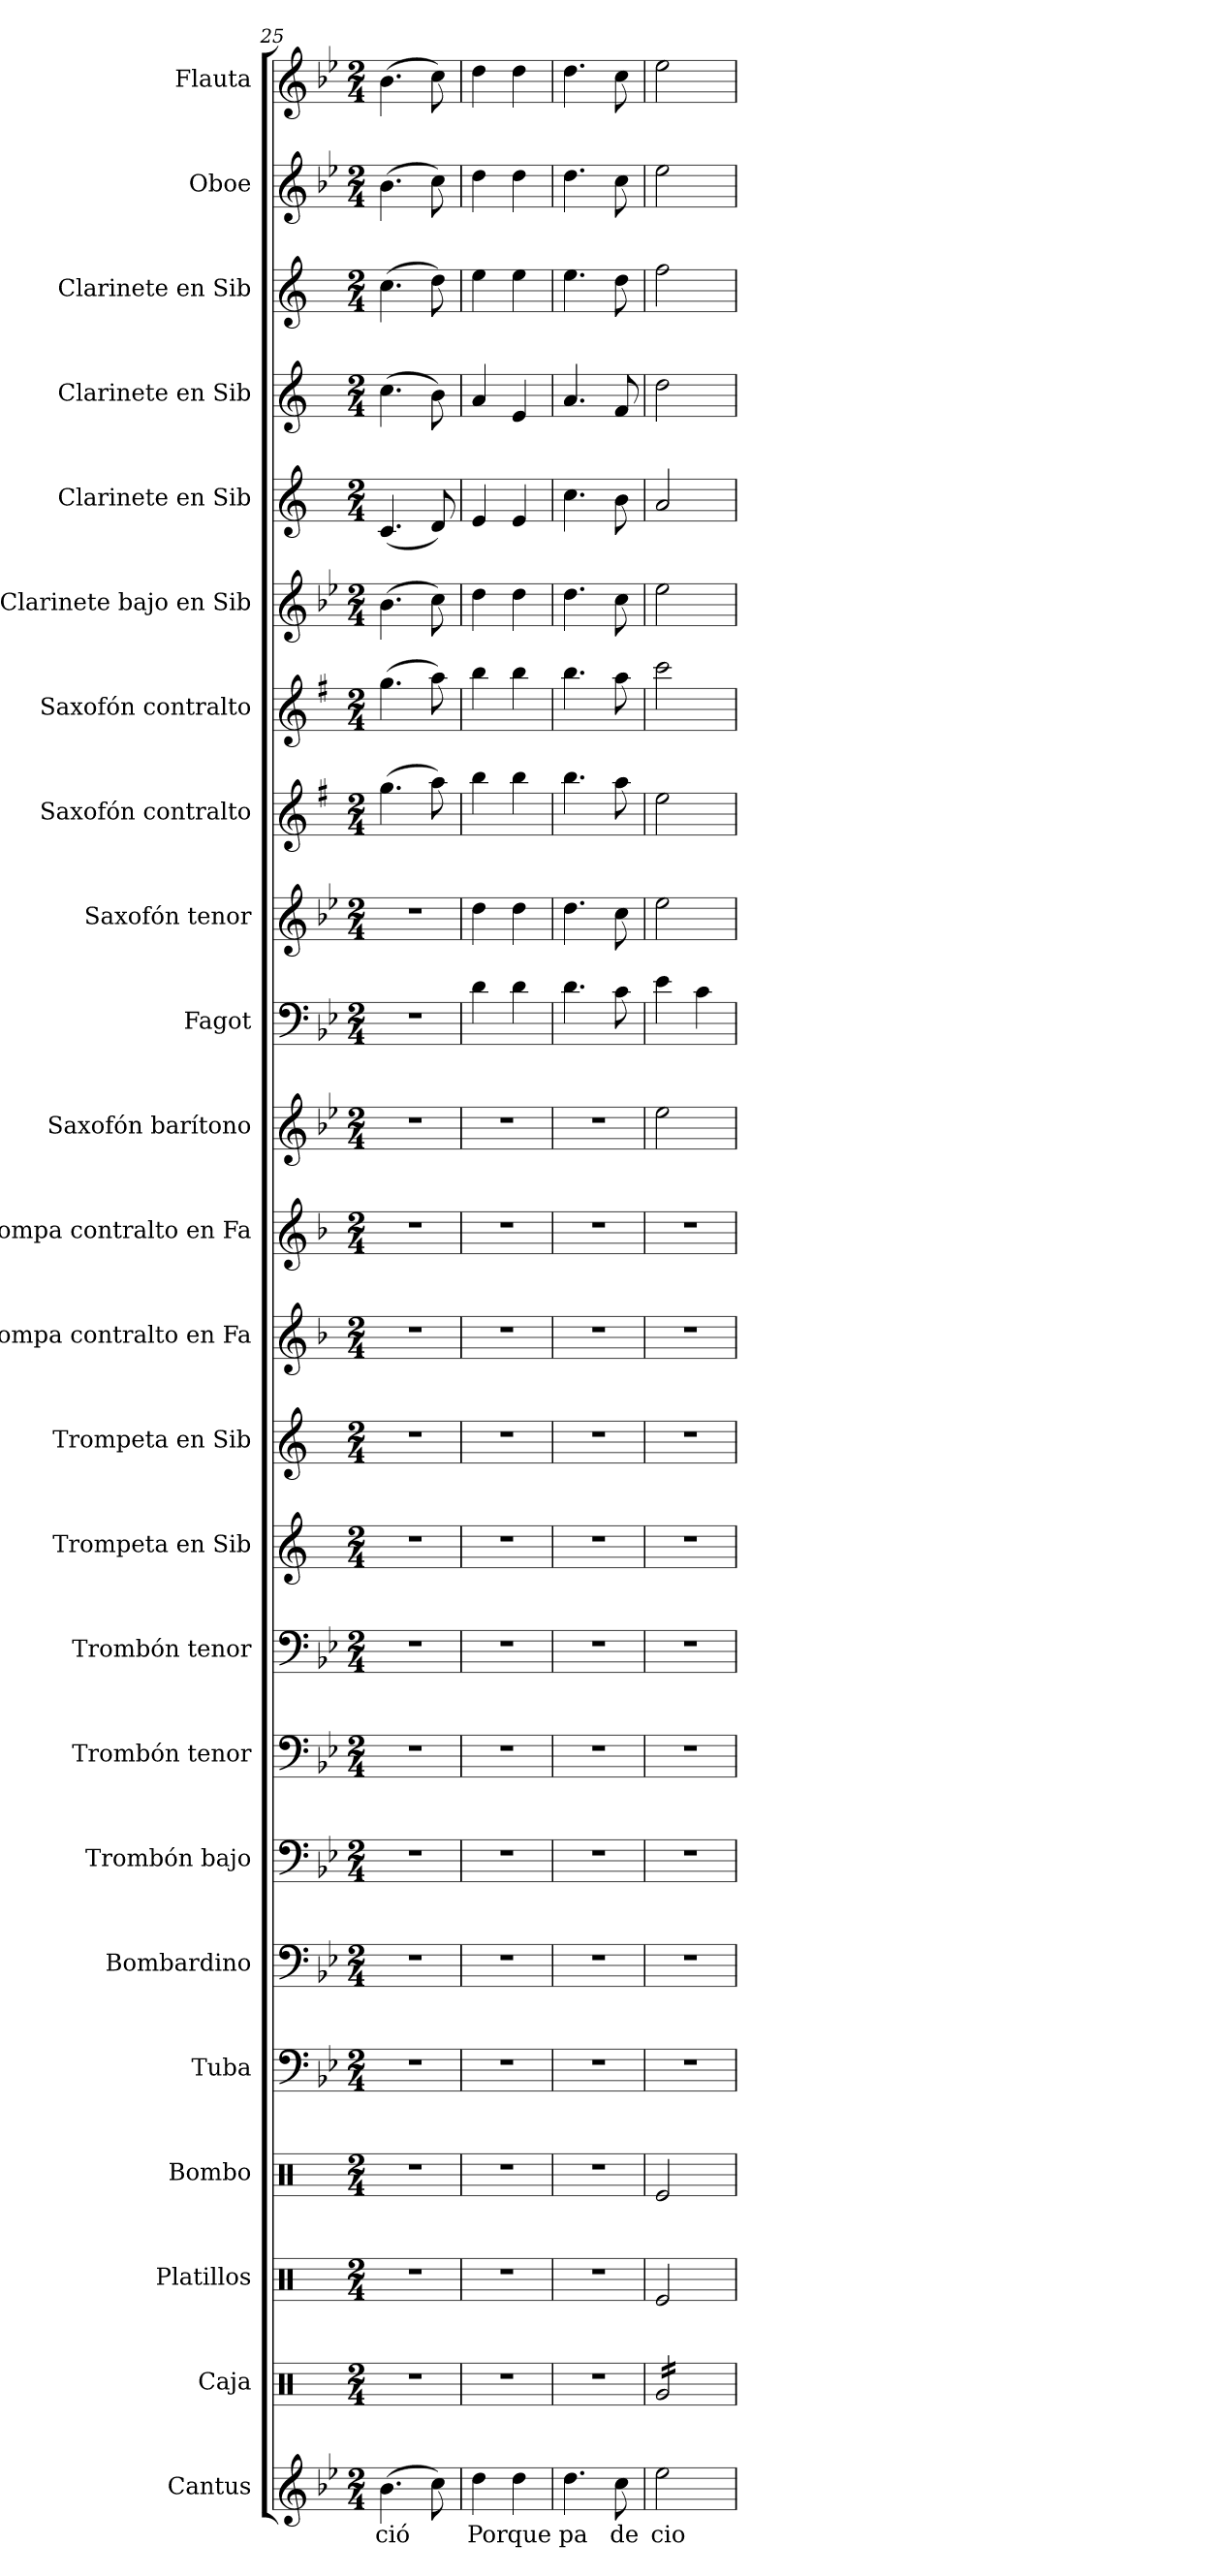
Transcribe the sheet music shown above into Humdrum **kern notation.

**kern	**text	**kern	**kern	**kern	**kern	**kern	**kern	**kern	**kern	**kern	**kern	**kern	**kern	**kern	**kern	**kern	**kern	**kern	**kern	**kern	**kern	**kern	**kern	**kern
*part24	*part24	*part23	*part22	*part21	*part20	*part19	*part18	*part17	*part16	*part15	*part14	*part13	*part12	*part11	*part10	*part9	*part8	*part7	*part6	*part5	*part4	*part3	*part2	*part1
*staff24	*staff24	*staff23	*staff22	*staff21	*staff20	*staff19	*staff18	*staff17	*staff16	*staff15	*staff14	*staff13	*staff12	*staff11	*staff10	*staff9	*staff8	*staff7	*staff6	*staff5	*staff4	*staff3	*staff2	*staff1
*I"Cantus	*	*I"Caja	*I"Platillos	*I"Bombo	*I"Tuba	*I"Bombardino	*I"Trombón bajo	*I"Trombón tenor	*I"Trombón tenor	*I"Trompeta en Sib	*I"Trompeta en Sib	*I"Trompa contralto en Fa	*I"Trompa contralto en Fa	*I"Saxofón barítono	*I"Fagot	*I"Saxofón tenor	*I"Saxofón contralto	*I"Saxofón contralto	*I"Clarinete bajo en Sib	*I"Clarinete en Sib	*I"Clarinete en Sib	*I"Clarinete en Sib	*I"Oboe	*I"Flauta
*I'Cant.	*	*I'Caja	*I'Plat.	*I'Bmb.	*I'Tba.	*I'Bomb.	*I'Tbn. baj.	*I'Tbn.	*I'Tbn.	*I'Tpt.	*I'Tpt.	*I'Trmp. La	*I'Trmp. La	*I'Sax. bar.	*	*I'Sax. ten.	*I'Sax. ctrl.	*I'Sax. ctrl.	*I'Cl. bajo	*I'Cl.	*I'Cl.	*I'Cl.	*I'Ob.	*I'Fl.
*clefG2	*	*clefX	*clefX	*clefX	*clefF4	*clefF4	*clefF4	*clefF4	*clefF4	*clefG2	*clefG2	*clefG2	*clefG2	*clefG2	*clefF4	*clefG2	*clefG2	*clefG2	*clefG2	*clefG2	*clefG2	*clefG2	*clefG2	*clefG2
*	*	*	*	*	*	*ITrd8c14	*	*	*	*ITrd1c2	*ITrd1c2	*ITrd4c7	*ITrd4c7	*ITrd12c21	*	*ITrd8c14	*ITrd5c9	*ITrd5c9	*ITrd8c14	*ITrd1c2	*ITrd1c2	*ITrd1c2	*	*
*k[b-e-]	*	*k[]	*k[]	*k[]	*k[b-e-]	*k[b-e-]	*k[b-e-]	*k[b-e-]	*k[b-e-]	*k[b-e-]	*k[b-e-]	*k[b-e-]	*k[b-e-]	*k[b-e-]	*k[b-e-]	*k[b-e-]	*k[b-e-]	*k[b-e-]	*k[b-e-]	*k[b-e-]	*k[b-e-]	*k[b-e-]	*k[b-e-]	*k[b-e-]
*B-:	*	*C:	*C:	*C:	*B-:	*B-:	*B-:	*B-:	*B-:	*B-:	*B-:	*B-:	*B-:	*B-:	*B-:	*B-:	*B-:	*B-:	*B-:	*B-:	*B-:	*B-:	*B-:	*B-:
*M2/4	*	*M2/4	*M2/4	*M2/4	*M2/4	*M2/4	*M2/4	*M2/4	*M2/4	*M2/4	*M2/4	*M2/4	*M2/4	*M2/4	*M2/4	*M2/4	*M2/4	*M2/4	*M2/4	*M2/4	*M2/4	*M2/4	*M2/4	*M2/4
=25	=25	=25	=25	=25	=25	=25	=25	=25	=25	=25	=25	=25	=25	=25	=25	=25	=25	=25	=25	=25	=25	=25	=25	=25
!	!LO:LY:b:color=#000000	!LO:N:vis=1	!LO:N:vis=1	!LO:N:vis=1	!LO:N:vis=1	!LO:N:vis=1	!LO:N:vis=1	!LO:N:vis=1	!LO:N:vis=1	!LO:N:vis=1	!LO:N:vis=1	!LO:N:vis=1	!LO:N:vis=1	!LO:N:vis=1	!LO:N:vis=1	!LO:N:vis=1	!	!	!	!	!	!	!	!
(4.b-i\	ció	2r	2r	2r	2r	2r	2r	2r	2r	2r	2r	2r	2r	2r	2r	2r	(4.b-i\	(4.b-i\	(4.B-i\	(4.B-i/	(4.b-i\	(4.b-i\	(4.b-i\	(4.b-i\
!	!LO:LY:b:color=#000000	!	!	!	!	!	!	!	!	!	!	!	!	!	!	!	!	!	!	!	!	!	!	!
8cci\)	.	.	.	.	.	.	.	.	.	.	.	.	.	.	.	.	8cci\)	8cci\)	8ci\)	8ci/)	8ai\)	8cci\)	8cci\)	8cci\)
=26	=26	=26	=26	=26	=26	=26	=26	=26	=26	=26	=26	=26	=26	=26	=26	=26	=26	=26	=26	=26	=26	=26	=26	=26
!	!LO:LY:b:color=#000000	!LO:N:vis=1	!LO:N:vis=1	!LO:N:vis=1	!LO:N:vis=1	!LO:N:vis=1	!LO:N:vis=1	!LO:N:vis=1	!LO:N:vis=1	!LO:N:vis=1	!LO:N:vis=1	!LO:N:vis=1	!LO:N:vis=1	!LO:N:vis=1	!	!	!	!	!	!	!	!	!	!
4ddi\	Por	2r	2r	2r	2r	2r	2r	2r	2r	2r	2r	2r	2r	2r	4di\	4di\	4ddi\	4ddi\	4di\	4di/	4gi/	4ddi\	4ddi\	4ddi\
!	!LO:LY:b:color=#000000	!	!	!	!	!	!	!	!	!	!	!	!	!	!	!	!	!	!	!	!	!	!	!
4ddi\	que	.	.	.	.	.	.	.	.	.	.	.	.	.	4di\	4di\	4ddi\	4ddi\	4di\	4di/	4di/	4ddi\	4ddi\	4ddi\
=27	=27	=27	=27	=27	=27	=27	=27	=27	=27	=27	=27	=27	=27	=27	=27	=27	=27	=27	=27	=27	=27	=27	=27	=27
!	!LO:LY:b:color=#000000	!LO:N:vis=1	!LO:N:vis=1	!LO:N:vis=1	!LO:N:vis=1	!LO:N:vis=1	!LO:N:vis=1	!LO:N:vis=1	!LO:N:vis=1	!LO:N:vis=1	!LO:N:vis=1	!LO:N:vis=1	!LO:N:vis=1	!LO:N:vis=1	!	!	!	!	!	!	!	!	!	!
4.ddi\	pa	2r	2r	2r	2r	2r	2r	2r	2r	2r	2r	2r	2r	2r	4.di\	4.di\	4.ddi\	4.ddi\	4.di\	4.b-i\	4.gi/	4.ddi\	4.ddi\	4.ddi\
!	!LO:LY:b:color=#000000	!	!	!	!	!	!	!	!	!	!	!	!	!	!	!	!	!	!	!	!	!	!	!
8cci\	de	.	.	.	.	.	.	.	.	.	.	.	.	.	8ci\	8ci\	8cci\	8cci\	8ci\	8ai\	8e-i/	8cci\	8cci\	8cci\
=28	=28	=28	=28	=28	=28	=28	=28	=28	=28	=28	=28	=28	=28	=28	=28	=28	=28	=28	=28	=28	=28	=28	=28	=28
!	!LO:LY:b:color=#000000	!	!	!	!LO:N:vis=1	!LO:N:vis=1	!LO:N:vis=1	!LO:N:vis=1	!LO:N:vis=1	!LO:N:vis=1	!LO:N:vis=1	!LO:N:vis=1	!LO:N:vis=1	!	!	!	!	!	!	!	!	!	!	!
*	*	*tremolo	*	*	*	*	*	*	*	*	*	*	*	*	*	*	*	*	*	*	*	*	*	*
2ee-i\	cio	16Rgi/LL	2Rei/	2Rei/	2r	2r	2r	2r	2r	2r	2r	2r	2r	2e-i\	4e-i\	2e-i\	2gi\	2ee-i\	2e-i\	2gi/	2cci\	2ee-i\	2ee-i\	2ee-i\
.	.	16Rgi/	.	.	.	.	.	.	.	.	.	.	.	.	.	.	.	.	.	.	.	.	.	.
.	.	16Rgi/	.	.	.	.	.	.	.	.	.	.	.	.	.	.	.	.	.	.	.	.	.	.
.	.	16Rgi/	.	.	.	.	.	.	.	.	.	.	.	.	.	.	.	.	.	.	.	.	.	.
.	.	16Rgi/	.	.	.	.	.	.	.	.	.	.	.	.	4ci\	.	.	.	.	.	.	.	.	.
.	.	16Rgi/	.	.	.	.	.	.	.	.	.	.	.	.	.	.	.	.	.	.	.	.	.	.
.	.	16Rgi/	.	.	.	.	.	.	.	.	.	.	.	.	.	.	.	.	.	.	.	.	.	.
.	.	16Rgi/JJ	.	.	.	.	.	.	.	.	.	.	.	.	.	.	.	.	.	.	.	.	.	.
*	*	*Xtremolo	*	*	*	*	*	*	*	*	*	*	*	*	*	*	*	*	*	*	*	*	*	*
=	=	=	=	=	=	=	=	=	=	=	=	=	=	=	=	=	=	=	=	=	=	=	=	=
*-	*-	*-	*-	*-	*-	*-	*-	*-	*-	*-	*-	*-	*-	*-	*-	*-	*-	*-	*-	*-	*-	*-	*-	*-
